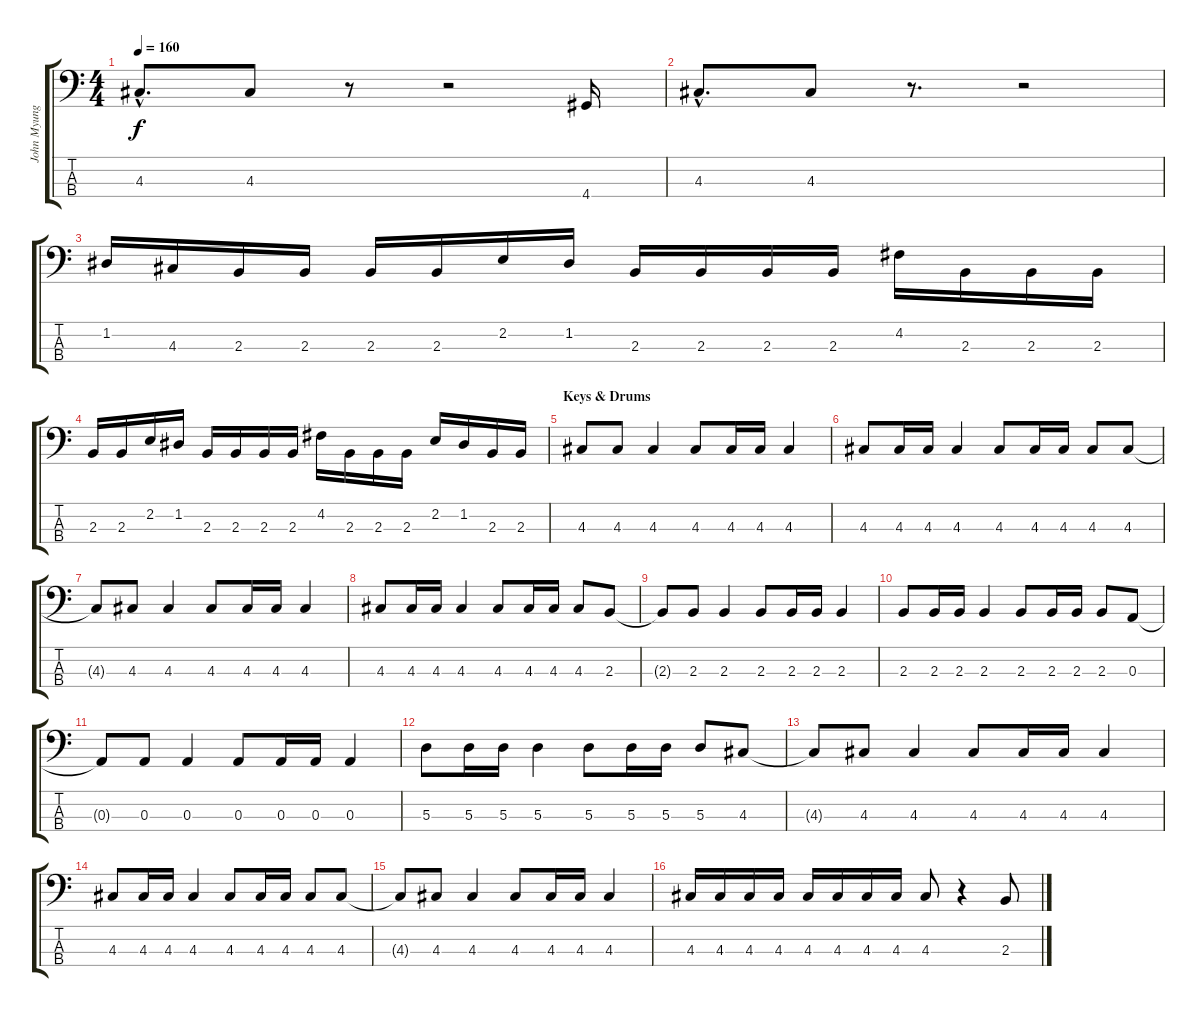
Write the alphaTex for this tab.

\track ("John Myung Bass Guitar" "John Myung") {instrument electricbassfinger}
\staff {score tabs}
\tuning (G2 D2 A1 E1) {hide}
\ts (4 4)
\tempo 160
\clef f4
\ks c
4.3{hac}.8{d dy f} 4.3.8 r.8 r.2 4.4.16 |
4.3{hac}.8{d} 4.3.8 r.8{d} r.2 |
1.2.16 4.3.16 2.3.16 2.3.16 2.3.16 2.3.16 2.2.16 1.2.16 2.3.16 2.3.16 2.3.16 2.3.16 4.2.16 2.3.16 2.3.16 2.3.16 |
2.3.16 2.3.16 2.2.16 1.2.16 2.3.16 2.3.16 2.3.16 2.3.16 4.2.16 2.3.16 2.3.16 2.3.16 2.2.16 1.2.16 2.3.16 2.3.16 |
\section ("" "Keys & Drums")
4.3.8 4.3.8 4.3.4 4.3.8 4.3.16 4.3.16 4.3.4 |
4.3.8 4.3.16 4.3.16 4.3.4 4.3.8 4.3.16 4.3.16 4.3.8 4.3.8 |
4.3{t}.8 4.3.8 4.3.4 4.3.8 4.3.16 4.3.16 4.3.4 |
4.3.8 4.3.16 4.3.16 4.3.4 4.3.8 4.3.16 4.3.16 4.3.8 2.3.8 |
2.3{t}.8 2.3.8 2.3.4 2.3.8 2.3.16 2.3.16 2.3.4 |
2.3.8 2.3.16 2.3.16 2.3.4 2.3.8 2.3.16 2.3.16 2.3.8 0.3.8 |
0.3{t}.8 0.3.8 0.3.4 0.3.8 0.3.16 0.3.16 0.3.4 |
5.3.8 5.3.16 5.3.16 5.3.4 5.3.8 5.3.16 5.3.16 5.3.8 4.3.8 |
4.3{t}.8 4.3.8 4.3.4 4.3.8 4.3.16 4.3.16 4.3.4 |
4.3.8 4.3.16 4.3.16 4.3.4 4.3.8 4.3.16 4.3.16 4.3.8 4.3.8 |
4.3{t}.8 4.3.8 4.3.4 4.3.8 4.3.16 4.3.16 4.3.4 |
4.3.16 4.3.16 4.3.16 4.3.16 4.3.16 4.3.16 4.3.16 4.3.16 4.3.8 r.4 2.3.8
